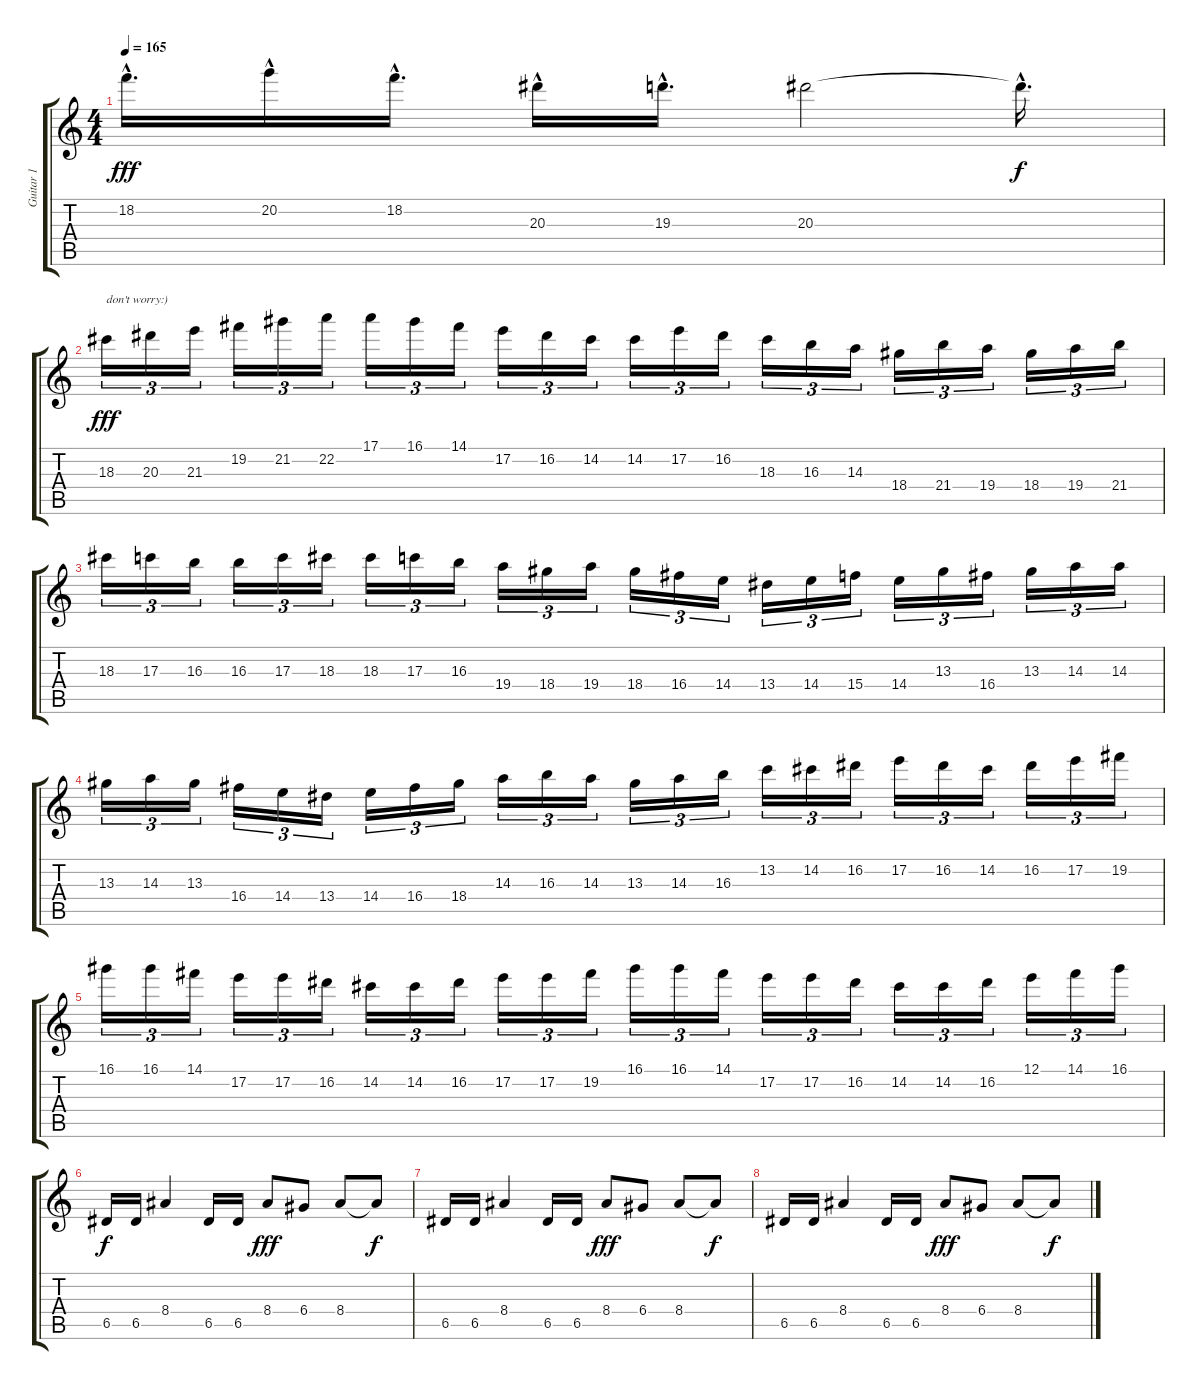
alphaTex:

\track ("Guitar 1" "Guitar 1") {instrument distortionguitar}
\staff {score tabs}
\tuning (E4 B3 G3 D3 A2 E2) {hide}
\ts (4 4)
\tempo 165
\clef g2
\ks c
18.2{hac}.16{d dy fff} 20.2{hac}.16 18.2{hac}.16{d} 20.3{hac}.16 19.3{hac}.16{d} 20.3.2 20.3{hac t}.16{d dy f} |
18.3.16{tu (3 2) txt "don't worry:)" dy fff} 20.3.16{tu (3 2)} 21.3.16{tu (3 2)} 19.2.16{tu (3 2)} 21.2.16{tu (3 2)} 22.2.16{tu (3 2)} 17.1.16{tu (3 2)} 16.1.16{tu (3 2)} 14.1.16{tu (3 2)} 17.2.16{tu (3 2)} 16.2.16{tu (3 2)} 14.2.16{tu (3 2)} 14.2.16{tu (3 2)} 17.2.16{tu (3 2)} 16.2.16{tu (3 2)} 18.3.16{tu (3 2)} 16.3.16{tu (3 2)} 14.3.16{tu (3 2)} 18.4.16{tu (3 2)} 21.4.16{tu (3 2)} 19.4.16{tu (3 2)} 18.4.16{tu (3 2)} 19.4.16{tu (3 2)} 21.4.16{tu (3 2)} |
18.3.16{tu (3 2)} 17.3.16{tu (3 2)} 16.3.16{tu (3 2)} 16.3.16{tu (3 2)} 17.3.16{tu (3 2)} 18.3.16{tu (3 2)} 18.3.16{tu (3 2)} 17.3.16{tu (3 2)} 16.3.16{tu (3 2)} 19.4.16{tu (3 2)} 18.4.16{tu (3 2)} 19.4.16{tu (3 2)} 18.4.16{tu (3 2)} 16.4.16{tu (3 2)} 14.4.16{tu (3 2)} 13.4.16{tu (3 2)} 14.4.16{tu (3 2)} 15.4.16{tu (3 2)} 14.4.16{tu (3 2)} 13.3.16{tu (3 2)} 16.4.16{tu (3 2)} 13.3.16{tu (3 2)} 14.3.16{tu (3 2)} 14.3.16{tu (3 2)} |
13.3.16{tu (3 2)} 14.3.16{tu (3 2)} 13.3.16{tu (3 2)} 16.4.16{tu (3 2)} 14.4.16{tu (3 2)} 13.4.16{tu (3 2)} 14.4.16{tu (3 2)} 16.4.16{tu (3 2)} 18.4.16{tu (3 2)} 14.3.16{tu (3 2)} 16.3.16{tu (3 2)} 14.3.16{tu (3 2)} 13.3.16{tu (3 2)} 14.3.16{tu (3 2)} 16.3.16{tu (3 2)} 13.2.16{tu (3 2)} 14.2.16{tu (3 2)} 16.2.16{tu (3 2)} 17.2.16{tu (3 2)} 16.2.16{tu (3 2)} 14.2.16{tu (3 2)} 16.2.16{tu (3 2)} 17.2.16{tu (3 2)} 19.2.16{tu (3 2)} |
16.1.16{tu (3 2)} 16.1.16{tu (3 2)} 14.1.16{tu (3 2)} 17.2.16{tu (3 2)} 17.2.16{tu (3 2)} 16.2.16{tu (3 2)} 14.2.16{tu (3 2)} 14.2.16{tu (3 2)} 16.2.16{tu (3 2)} 17.2.16{tu (3 2)} 17.2.16{tu (3 2)} 19.2.16{tu (3 2)} 16.1.16{tu (3 2)} 16.1.16{tu (3 2)} 14.1.16{tu (3 2)} 17.2.16{tu (3 2)} 17.2.16{tu (3 2)} 16.2.16{tu (3 2)} 14.2.16{tu (3 2)} 14.2.16{tu (3 2)} 16.2.16{tu (3 2)} 12.1.16{tu (3 2)} 14.1.16{tu (3 2)} 16.1.16{tu (3 2)} |
6.5.16{dy f} 6.5.16 8.4.4 6.5.16 6.5.16 8.4.8{dy fff} 6.4.8 8.4.8 8.4{t}.8{dy f} |
6.5.16 6.5.16 8.4.4 6.5.16 6.5.16 8.4.8{dy fff} 6.4.8 8.4.8 8.4{t}.8{dy f} |
6.5.16 6.5.16 8.4.4 6.5.16 6.5.16 8.4.8{dy fff} 6.4.8 8.4.8 8.4{t}.8{dy f}
